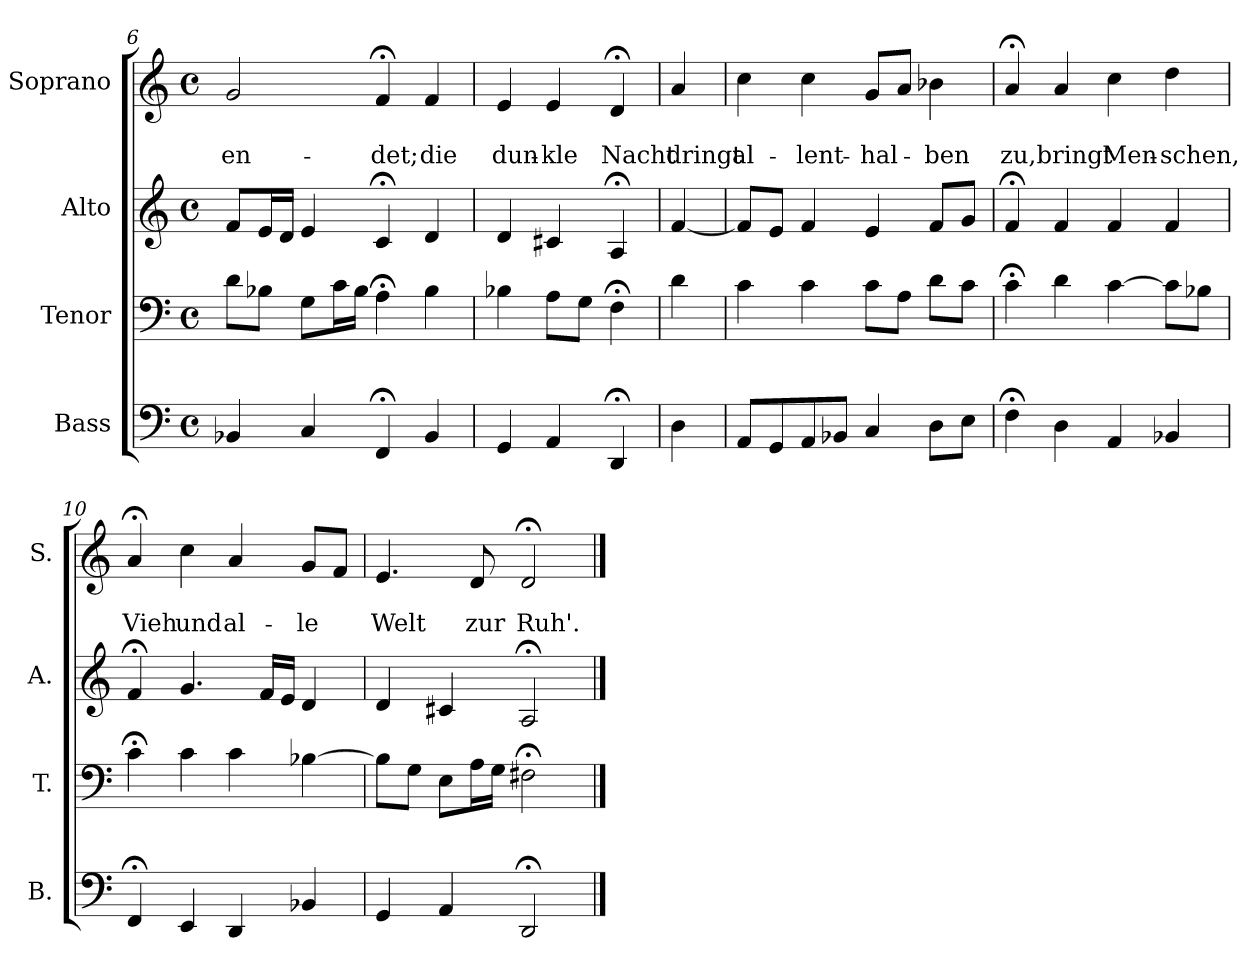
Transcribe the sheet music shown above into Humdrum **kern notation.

**kern	**kern	**kern	**kern	**text	**text
*part4	*part3	*part2	*part1	*part1	*part1
*staff4	*staff3	*staff2	*staff1	*staff1	*staff1
*I"Bass	*I"Tenor	*I"Alto	*I"Soprano	*	*
*I'B.	*I'T.	*I'A.	*I'S.	*	*
*clefF4	*clefF4	*clefG2	*clefG2	*	*
*k[]	*k[]	*k[]	*k[]	*	*
*	*	*	*a:	*	*
*M4/4	*M4/4	*M4/4	*M4/4	*	*
*met(c)	*met(c)	*met(c)	*met(c)	*	*
=6	=6	=6	=6	=6	=6
4BB-X/	8d\L	8f/L	2g/	.	en-
.	8B-X\J	16e/L	.	.	.
.	.	16d/JJ	.	.	.
4C/	8G\L	4e/	.	.	.
.	16c\L	.	.	.	.
.	16B-\JJ	.	.	.	.
4FF;</	4A;<\	4c;</	4f;</	.	-det;
4BB-/	4B-\	4d/	4f/	.	die
=7	=7	=7	=7	=7	=7
4GG/	4B-X\	4d/	4e/	.	dun-
4AA/	8A\L	4c#X/	4e/	.	-kle
.	8G\J	.	.	.	.
4DD;</	4F;<\	4A;</	4d;</	.	Nacht
!!LO:PB:g=z
=7a	=7a	=7a	=7a	=7a	=7a
4D\	4d\	[4f/	4a/	.	dringt
=8	=8	=8	=8	=8	=8
8AA/L	4c\	8f/L]	4cc\	.	al-
8GG/	.	8e/J	.	.	.
8AA/	4c\	4f/	4cc\	.	-lent-
8BB-X/J	.	.	.	.	.
4C/	8c\L	4e/	8g/L	.	-hal-
.	8A\J	.	8a/J	.	.
8D\L	8d\L	8f/L	4b-X\	.	-ben
8E\J	8c\J	8g/J	.	.	.
=9	=9	=9	=9	=9	=9
4F;<\	4c;<\	4f;</	4a;</	.	zu,
4D\	4d\	4f/	4a/	.	bringt
4AA/	[4c\	4f/	4cc\	.	Men-
4BB-X/	8c\L]	4f/	4dd\	.	-schen,
.	8B-X\J	.	.	.	.
=10	=10	=10	=10	=10	=10
4FF;</	4c;<\	4f;</	4a;</	.	Vieh
4EE/	4c\	4.g/	4cc\	.	und
4DD/	4c\	.	4a/	.	al-
.	.	16f/LL	.	.	.
.	.	16e/JJ	.	.	.
4BB-X/	[4B-X\	4d/	8g/L	.	-le
.	.	.	8f/J	.	.
=11	=11	=11	=11	=11	=11
4GG/	8B-\L]	4d/	4.e/	.	Welt
.	8G\J	.	.	.	.
4AA/	8E\L	4c#X/	.	.	.
.	16A\L	.	8d/	.	zur
.	16G\JJ	.	.	.	.
2DD;</	2F#X;<\	2A;</	2d;</	.	Ruh'.
==	==	==	==	==	==
*-	*-	*-	*-	*-	*-
